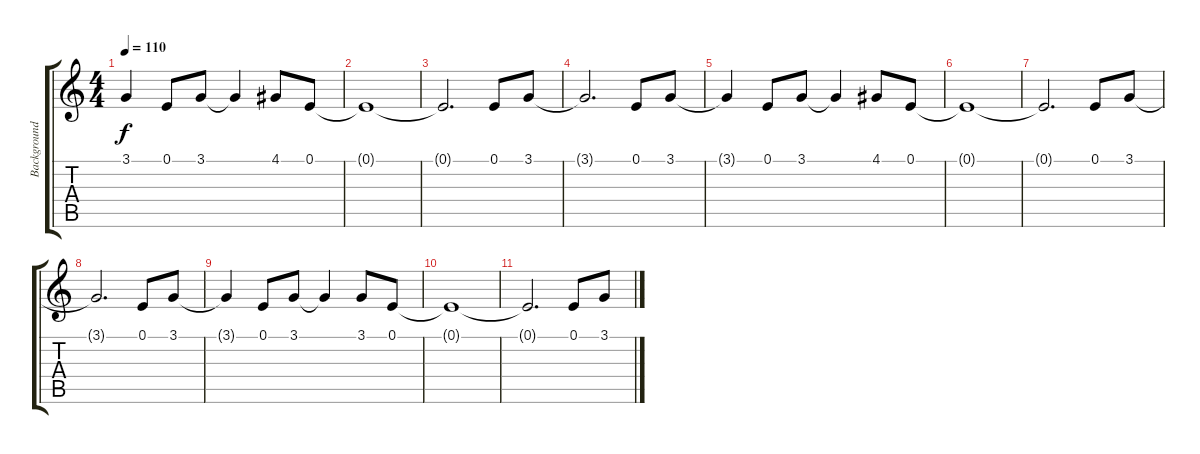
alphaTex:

\track ("Background Vocals" "Background") {instrument choiraahs}
\staff {score tabs}
\tuning (E4 B3 G3 D3 A2 E2) {hide}
\ts (4 4)
\tempo 110
\clef g2
\ks c
3.1{t}.4{dy f} 0.1.8 3.1.8 3.1{t}.4 4.1.8 0.1.8 |
0.1{t}.1 |
0.1{t}.2{d} 0.1.8{volume 15} 3.1.8 |
3.1{t}.2{d volume 13} 0.1.8{volume 11} 3.1.8 |
3.1{t}.4 0.1.8{volume 10} 3.1.8 3.1{t}.4 4.1.8 0.1.8 |
0.1{t}.1 |
0.1{t}.2{d volume 9} 0.1.8{volume 8} 3.1.8 |
3.1{t}.2{d} 0.1.8{volume 7} 3.1.8 |
3.1{t}.4 0.1.8 3.1.8 3.1{t}.4 3.1.8 0.1.8 |
0.1{t}.1{volume 5} |
0.1{t}.2{d volume 3} 0.1.8{volume 2} 3.1.8{volume 0}
